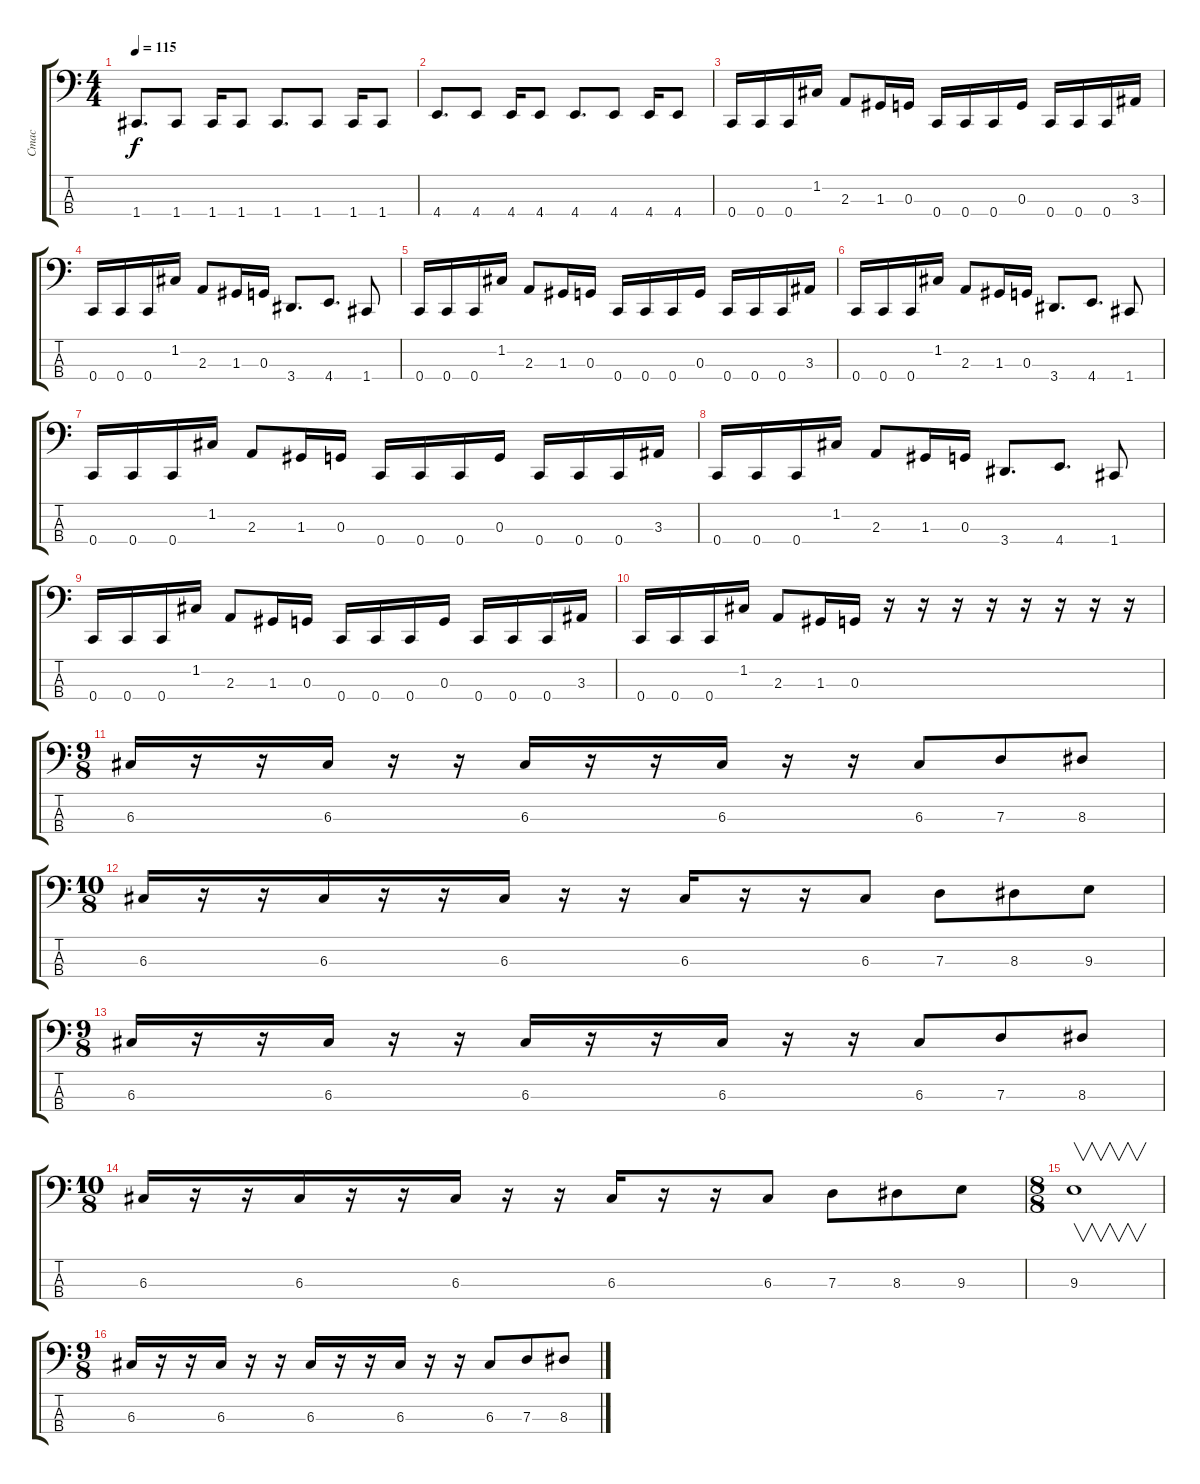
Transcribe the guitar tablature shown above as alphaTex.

\track ("Стас" "Стас") {instrument electricbassfinger}
\staff {score tabs}
\tuning (F2 C2 G1 C1) {hide}
\ts (4 4)
\tempo 115
\clef f4
\ks c
1.4.8{d dy f} 1.4.8 1.4.16 1.4.8 1.4.8{d} 1.4.8 1.4.16 1.4.8 |
4.4.8{d} 4.4.8 4.4.16 4.4.8 4.4.8{d} 4.4.8 4.4.16 4.4.8 |
0.4.16 0.4.16 0.4.16 1.2.16 2.3.8 1.3.16 0.3.16 0.4.16 0.4.16 0.4.16 0.3.16 0.4.16 0.4.16 0.4.16 3.3.16 |
0.4.16 0.4.16 0.4.16 1.2.16 2.3.8 1.3.16 0.3.16 3.4.8{d} 4.4.8{d} 1.4.8 |
0.4.16 0.4.16 0.4.16 1.2.16 2.3.8 1.3.16 0.3.16 0.4.16 0.4.16 0.4.16 0.3.16 0.4.16 0.4.16 0.4.16 3.3.16 |
0.4.16 0.4.16 0.4.16 1.2.16 2.3.8 1.3.16 0.3.16 3.4.8{d} 4.4.8{d} 1.4.8 |
0.4.16 0.4.16 0.4.16 1.2.16 2.3.8 1.3.16 0.3.16 0.4.16 0.4.16 0.4.16 0.3.16 0.4.16 0.4.16 0.4.16 3.3.16 |
0.4.16 0.4.16 0.4.16 1.2.16 2.3.8 1.3.16 0.3.16 3.4.8{d} 4.4.8{d} 1.4.8 |
0.4.16 0.4.16 0.4.16 1.2.16 2.3.8 1.3.16 0.3.16 0.4.16 0.4.16 0.4.16 0.3.16 0.4.16 0.4.16 0.4.16 3.3.16 |
0.4.16 0.4.16 0.4.16 1.2.16 2.3.8 1.3.16 0.3.16 r.16 r.16 r.16 r.16 r.16 r.16 r.16 r.16 |
\ts (9 8)
6.3.16 r.16 r.16 6.3.16 r.16 r.16 6.3.16 r.16 r.16 6.3.16 r.16 r.16 6.3.8 7.3.8 8.3.8 |
\ts (10 8)
6.3.16 r.16 r.16 6.3.16 r.16 r.16 6.3.16 r.16 r.16 6.3.16 r.16 r.16 6.3.8 7.3.8 8.3.8 9.3.8 |
\ts (9 8)
6.3.16 r.16 r.16 6.3.16 r.16 r.16 6.3.16 r.16 r.16 6.3.16 r.16 r.16 6.3.8 7.3.8 8.3.8 |
\ts (10 8)
6.3.16 r.16 r.16 6.3.16 r.16 r.16 6.3.16 r.16 r.16 6.3.16 r.16 r.16 6.3.8 7.3.8 8.3.8 9.3.8 |
\ts (8 8)
9.3.1{v} |
\ts (9 8)
6.3.16 r.16 r.16 6.3.16 r.16 r.16 6.3.16 r.16 r.16 6.3.16 r.16 r.16 6.3.8 7.3.8 8.3.8
